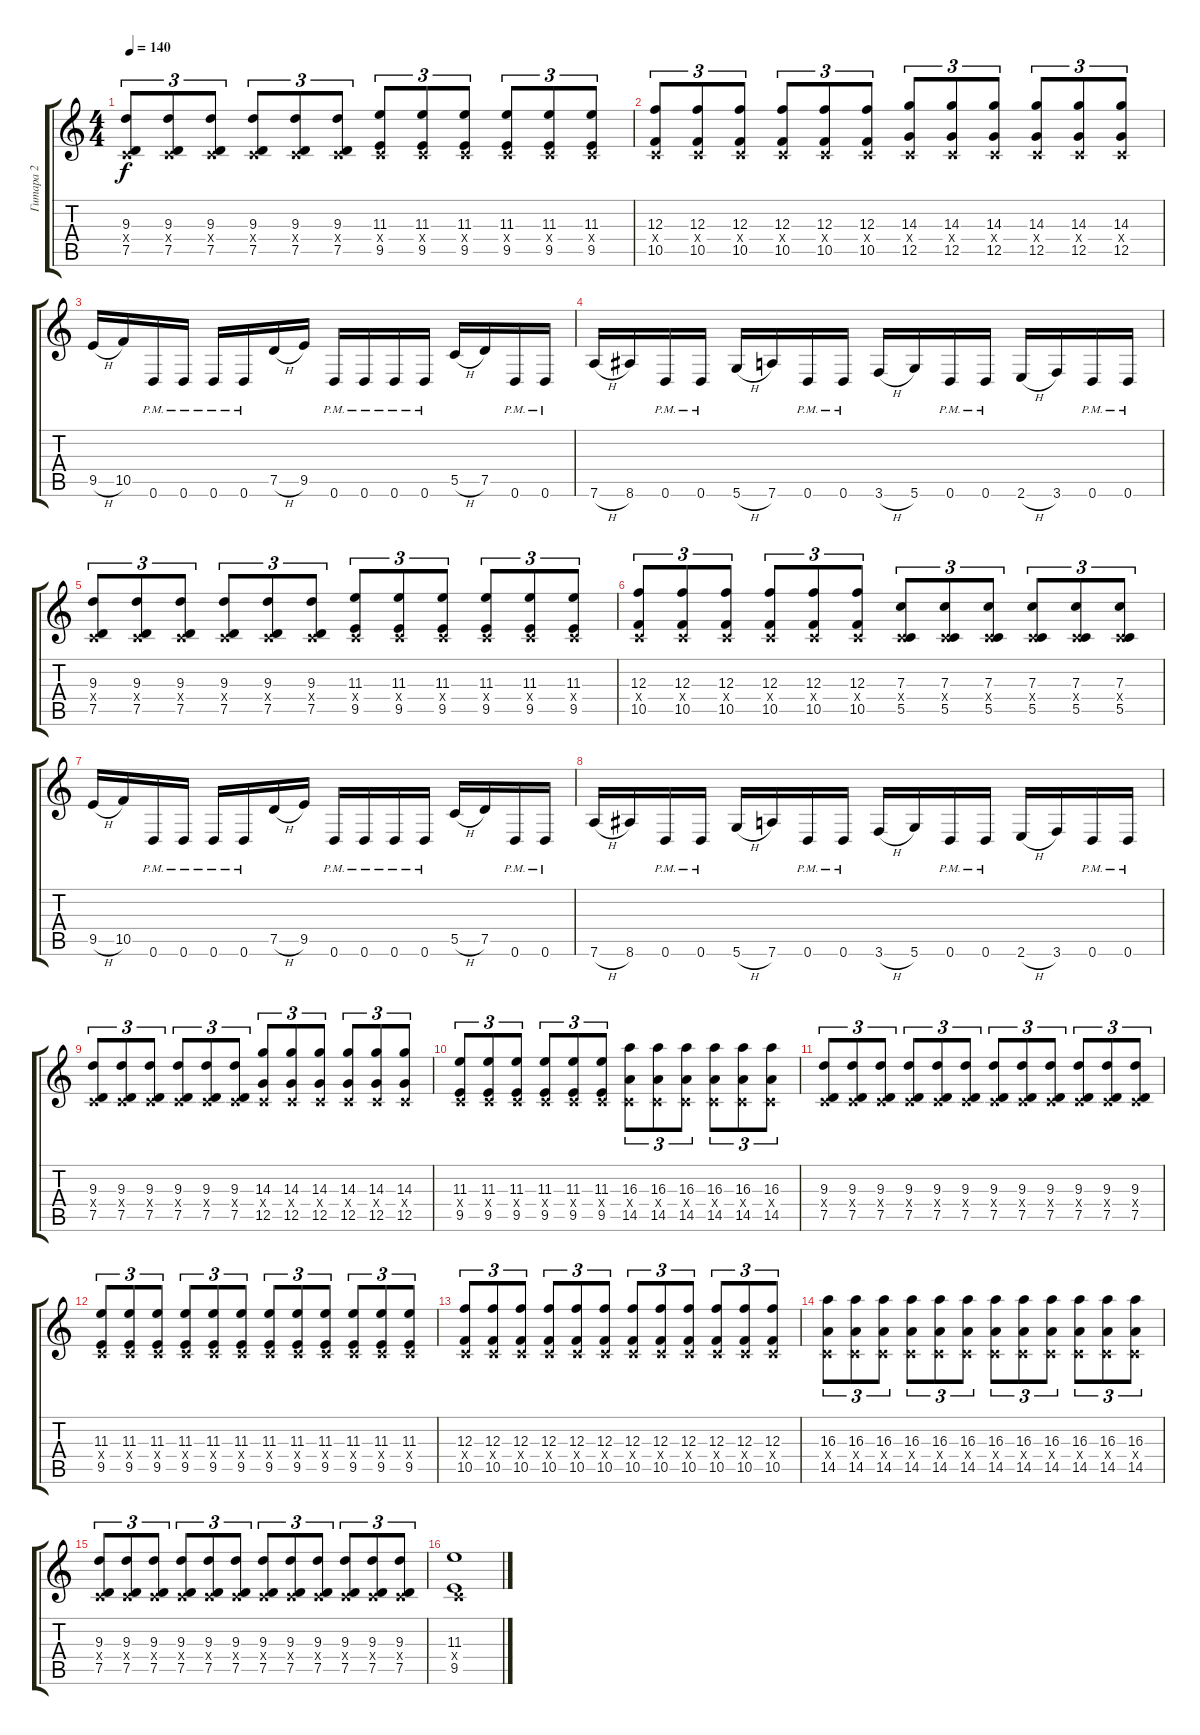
\track ("Гитара 2" "Гитара 2") {instrument overdrivenguitar}
\staff {score tabs}
\tuning (D4 A3 F3 C3 G2 D2) {hide}
\ts (4 4)
\tempo 140
\clef g2
\ks c
(9.3 0.4{x} 7.5).8{tu (3 2) dy f} (9.3 0.4{x} 7.5).8{tu (3 2)} (9.3 0.4{x} 7.5).8{tu (3 2)} (9.3 0.4{x} 7.5).8{tu (3 2)} (9.3 0.4{x} 7.5).8{tu (3 2)} (9.3 0.4{x} 7.5).8{tu (3 2)} (11.3 0.4{x} 9.5).8{tu (3 2)} (11.3 0.4{x} 9.5).8{tu (3 2)} (11.3 0.4{x} 9.5).8{tu (3 2)} (11.3 0.4{x} 9.5).8{tu (3 2)} (11.3 0.4{x} 9.5).8{tu (3 2)} (11.3 0.4{x} 9.5).8{tu (3 2)} |
(12.3 0.4{x} 10.5).8{tu (3 2)} (12.3 0.4{x} 10.5).8{tu (3 2)} (12.3 0.4{x} 10.5).8{tu (3 2)} (12.3 0.4{x} 10.5).8{tu (3 2)} (12.3 0.4{x} 10.5).8{tu (3 2)} (12.3 0.4{x} 10.5).8{tu (3 2)} (14.3 0.4{x} 12.5).8{tu (3 2)} (14.3 0.4{x} 12.5).8{tu (3 2)} (14.3 0.4{x} 12.5).8{tu (3 2)} (14.3 0.4{x} 12.5).8{tu (3 2)} (14.3 0.4{x} 12.5).8{tu (3 2)} (14.3 0.4{x} 12.5).8{tu (3 2)} |
9.5{h}.16 10.5.16 0.6{pm}.16 0.6{pm}.16 0.6{pm}.16 0.6{pm}.16 7.5{h}.16 9.5.16 0.6{pm}.16 0.6{pm}.16 0.6{pm}.16 0.6{pm}.16 5.5{h}.16 7.5.16 0.6{pm}.16 0.6{pm}.16 |
7.6{h}.16 8.6.16 0.6{pm}.16 0.6{pm}.16 5.6{h}.16 7.6.16 0.6{pm}.16 0.6{pm}.16 3.6{h}.16 5.6.16 0.6{pm}.16 0.6{pm}.16 2.6{h}.16 3.6.16 0.6{pm}.16 0.6{pm}.16 |
(9.3 0.4{x} 7.5).8{tu (3 2)} (9.3 0.4{x} 7.5).8{tu (3 2)} (9.3 0.4{x} 7.5).8{tu (3 2)} (9.3 0.4{x} 7.5).8{tu (3 2)} (9.3 0.4{x} 7.5).8{tu (3 2)} (9.3 0.4{x} 7.5).8{tu (3 2)} (11.3 0.4{x} 9.5).8{tu (3 2)} (11.3 0.4{x} 9.5).8{tu (3 2)} (11.3 0.4{x} 9.5).8{tu (3 2)} (11.3 0.4{x} 9.5).8{tu (3 2)} (11.3 0.4{x} 9.5).8{tu (3 2)} (11.3 0.4{x} 9.5).8{tu (3 2)} |
(12.3 0.4{x} 10.5).8{tu (3 2)} (12.3 0.4{x} 10.5).8{tu (3 2)} (12.3 0.4{x} 10.5).8{tu (3 2)} (12.3 0.4{x} 10.5).8{tu (3 2)} (12.3 0.4{x} 10.5).8{tu (3 2)} (12.3 0.4{x} 10.5).8{tu (3 2)} (7.3 0.4{x} 5.5).8{tu (3 2)} (7.3 0.4{x} 5.5).8{tu (3 2)} (7.3 0.4{x} 5.5).8{tu (3 2)} (7.3 0.4{x} 5.5).8{tu (3 2)} (7.3 0.4{x} 5.5).8{tu (3 2)} (7.3 0.4{x} 5.5).8{tu (3 2)} |
9.5{h}.16 10.5.16 0.6{pm}.16 0.6{pm}.16 0.6{pm}.16 0.6{pm}.16 7.5{h}.16 9.5.16 0.6{pm}.16 0.6{pm}.16 0.6{pm}.16 0.6{pm}.16 5.5{h}.16 7.5.16 0.6{pm}.16 0.6{pm}.16 |
7.6{h}.16 8.6.16 0.6{pm}.16 0.6{pm}.16 5.6{h}.16 7.6.16 0.6{pm}.16 0.6{pm}.16 3.6{h}.16 5.6.16 0.6{pm}.16 0.6{pm}.16 2.6{h}.16 3.6.16 0.6{pm}.16 0.6{pm}.16 |
(9.3 0.4{x} 7.5).8{tu (3 2)} (9.3 0.4{x} 7.5).8{tu (3 2)} (9.3 0.4{x} 7.5).8{tu (3 2)} (9.3 0.4{x} 7.5).8{tu (3 2)} (9.3 0.4{x} 7.5).8{tu (3 2)} (9.3 0.4{x} 7.5).8{tu (3 2)} (14.3 0.4{x} 12.5).8{tu (3 2)} (14.3 0.4{x} 12.5).8{tu (3 2)} (14.3 0.4{x} 12.5).8{tu (3 2)} (14.3 0.4{x} 12.5).8{tu (3 2)} (14.3 0.4{x} 12.5).8{tu (3 2)} (14.3 0.4{x} 12.5).8{tu (3 2)} |
(11.3 0.4{x} 9.5).8{tu (3 2)} (11.3 0.4{x} 9.5).8{tu (3 2)} (11.3 0.4{x} 9.5).8{tu (3 2)} (11.3 0.4{x} 9.5).8{tu (3 2)} (11.3 0.4{x} 9.5).8{tu (3 2)} (11.3 0.4{x} 9.5).8{tu (3 2)} (16.3 0.4{x} 14.5).8{tu (3 2)} (16.3 0.4{x} 14.5).8{tu (3 2)} (16.3 0.4{x} 14.5).8{tu (3 2)} (16.3 0.4{x} 14.5).8{tu (3 2)} (16.3 0.4{x} 14.5).8{tu (3 2)} (16.3 0.4{x} 14.5).8{tu (3 2)} |
(9.3 0.4{x} 7.5).8{tu (3 2)} (9.3 0.4{x} 7.5).8{tu (3 2)} (9.3 0.4{x} 7.5).8{tu (3 2)} (9.3 0.4{x} 7.5).8{tu (3 2)} (9.3 0.4{x} 7.5).8{tu (3 2)} (9.3 0.4{x} 7.5).8{tu (3 2)} (9.3 0.4{x} 7.5).8{tu (3 2)} (9.3 0.4{x} 7.5).8{tu (3 2)} (9.3 0.4{x} 7.5).8{tu (3 2)} (9.3 0.4{x} 7.5).8{tu (3 2)} (9.3 0.4{x} 7.5).8{tu (3 2)} (9.3 0.4{x} 7.5).8{tu (3 2)} |
(11.3 0.4{x} 9.5).8{tu (3 2)} (11.3 0.4{x} 9.5).8{tu (3 2)} (11.3 0.4{x} 9.5).8{tu (3 2)} (11.3 0.4{x} 9.5).8{tu (3 2)} (11.3 0.4{x} 9.5).8{tu (3 2)} (11.3 0.4{x} 9.5).8{tu (3 2)} (11.3 0.4{x} 9.5).8{tu (3 2)} (11.3 0.4{x} 9.5).8{tu (3 2)} (11.3 0.4{x} 9.5).8{tu (3 2)} (11.3 0.4{x} 9.5).8{tu (3 2)} (11.3 0.4{x} 9.5).8{tu (3 2)} (11.3 0.4{x} 9.5).8{tu (3 2)} |
(12.3 0.4{x} 10.5).8{tu (3 2)} (12.3 0.4{x} 10.5).8{tu (3 2)} (12.3 0.4{x} 10.5).8{tu (3 2)} (12.3 0.4{x} 10.5).8{tu (3 2)} (12.3 0.4{x} 10.5).8{tu (3 2)} (12.3 0.4{x} 10.5).8{tu (3 2)} (12.3 0.4{x} 10.5).8{tu (3 2)} (12.3 0.4{x} 10.5).8{tu (3 2)} (12.3 0.4{x} 10.5).8{tu (3 2)} (12.3 0.4{x} 10.5).8{tu (3 2)} (12.3 0.4{x} 10.5).8{tu (3 2)} (12.3 0.4{x} 10.5).8{tu (3 2)} |
(16.3 0.4{x} 14.5).8{tu (3 2)} (16.3 0.4{x} 14.5).8{tu (3 2)} (16.3 0.4{x} 14.5).8{tu (3 2)} (16.3 0.4{x} 14.5).8{tu (3 2)} (16.3 0.4{x} 14.5).8{tu (3 2)} (16.3 0.4{x} 14.5).8{tu (3 2)} (16.3 0.4{x} 14.5).8{tu (3 2)} (16.3 0.4{x} 14.5).8{tu (3 2)} (16.3 0.4{x} 14.5).8{tu (3 2)} (16.3 0.4{x} 14.5).8{tu (3 2)} (16.3 0.4{x} 14.5).8{tu (3 2)} (16.3 0.4{x} 14.5).8{tu (3 2)} |
(9.3 0.4{x} 7.5).8{tu (3 2)} (9.3 0.4{x} 7.5).8{tu (3 2)} (9.3 0.4{x} 7.5).8{tu (3 2)} (9.3 0.4{x} 7.5).8{tu (3 2)} (9.3 0.4{x} 7.5).8{tu (3 2)} (9.3 0.4{x} 7.5).8{tu (3 2)} (9.3 0.4{x} 7.5).8{tu (3 2)} (9.3 0.4{x} 7.5).8{tu (3 2)} (9.3 0.4{x} 7.5).8{tu (3 2)} (9.3 0.4{x} 7.5).8{tu (3 2)} (9.3 0.4{x} 7.5).8{tu (3 2)} (9.3 0.4{x} 7.5).8{tu (3 2)} |
(11.3 0.4{x} 9.5).1
